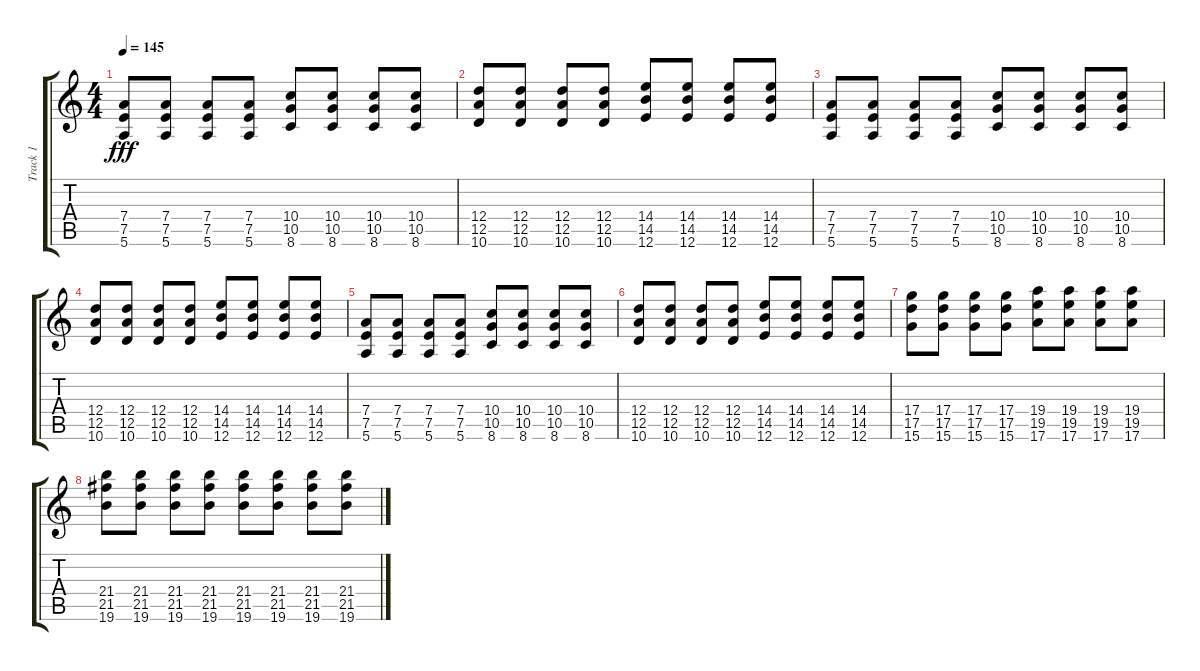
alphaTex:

\track ("Track 1" "Track 1") {instrument distortionguitar}
\staff {score tabs}
\tuning (E4 B3 G3 D3 A2 E2) {hide}
\ts (4 4)
\tempo 145
\clef g2
\ks c
(7.4 7.5 5.6).8{dy fff} (7.4 7.5 5.6).8 (7.4 7.5 5.6).8 (7.4 7.5 5.6).8 (10.4 10.5 8.6).8 (10.4 10.5 8.6).8 (10.4 10.5 8.6).8 (10.4 10.5 8.6).8 |
(12.4 12.5 10.6).8 (12.4 12.5 10.6).8 (12.4 12.5 10.6).8 (12.4 12.5 10.6).8 (14.4 14.5 12.6).8 (14.4 14.5 12.6).8 (14.4 14.5 12.6).8 (14.4 14.5 12.6).8 |
(7.4 7.5 5.6).8 (7.4 7.5 5.6).8 (7.4 7.5 5.6).8 (7.4 7.5 5.6).8 (10.4 10.5 8.6).8 (10.4 10.5 8.6).8 (10.4 10.5 8.6).8 (10.4 10.5 8.6).8 |
(12.4 12.5 10.6).8 (12.4 12.5 10.6).8 (12.4 12.5 10.6).8 (12.4 12.5 10.6).8 (14.4 14.5 12.6).8 (14.4 14.5 12.6).8 (14.4 14.5 12.6).8 (14.4 14.5 12.6).8 |
(7.4 7.5 5.6).8 (7.4 7.5 5.6).8 (7.4 7.5 5.6).8 (7.4 7.5 5.6).8 (10.4 10.5 8.6).8 (10.4 10.5 8.6).8 (10.4 10.5 8.6).8 (10.4 10.5 8.6).8 |
(12.4 12.5 10.6).8 (12.4 12.5 10.6).8 (12.4 12.5 10.6).8 (12.4 12.5 10.6).8 (14.4 14.5 12.6).8 (14.4 14.5 12.6).8 (14.4 14.5 12.6).8 (14.4 14.5 12.6).8 |
(17.4 17.5 15.6).8 (17.4 17.5 15.6).8 (17.4 17.5 15.6).8 (17.4 17.5 15.6).8 (19.4 19.5 17.6).8 (19.4 19.5 17.6).8 (19.4 19.5 17.6).8 (19.4 19.5 17.6).8 |
(21.4 21.5 19.6).8 (21.4 21.5 19.6).8 (21.4 21.5 19.6).8 (21.4 21.5 19.6).8 (21.4 21.5 19.6).8 (21.4 21.5 19.6).8 (21.4 21.5 19.6).8 (21.4 21.5 19.6).8
